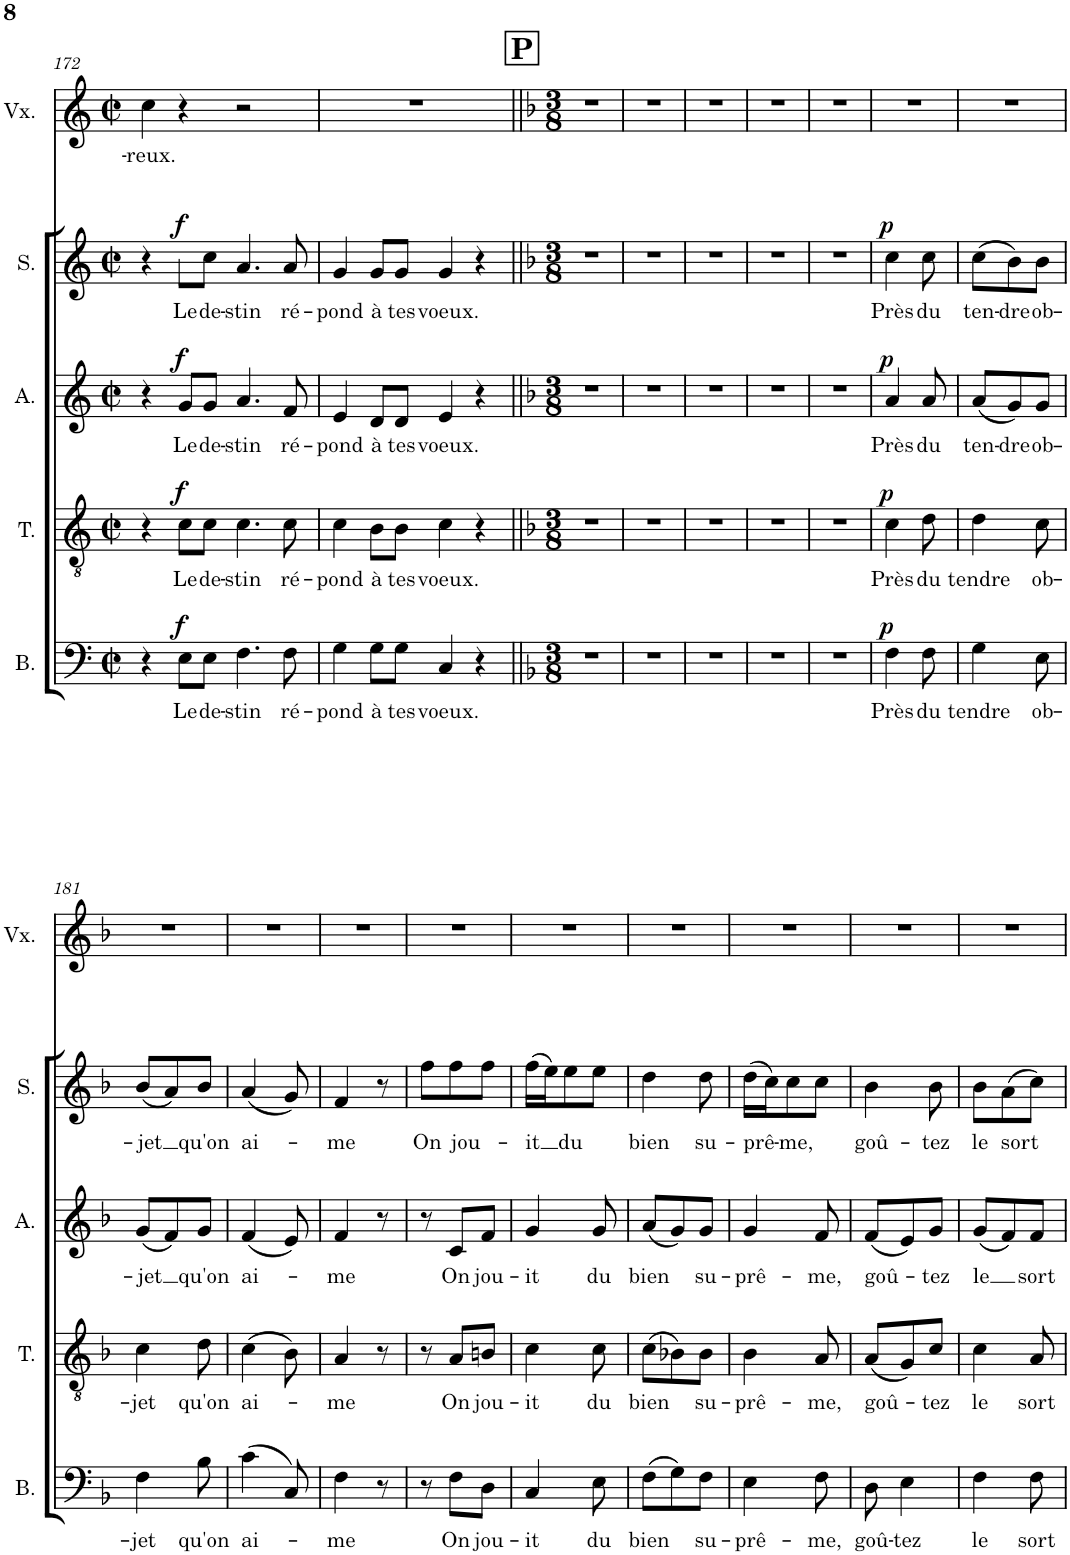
**kern	**text	**dynam	**kern	**text	**dynam	**kern	**text	**dynam	**kern	**text	**dynam	**kern	**text
*part5	*part5	*part5	*part4	*part4	*part4	*part3	*part3	*part3	*part2	*part2	*part2	*part1	*part1
*staff5	*staff5	*staff5	*staff4	*staff4	*staff4	*staff3	*staff3	*staff3	*staff2	*staff2	*staff2	*staff1	*staff1
*I"Bass	*	*	*I"Tenor	*	*	*I"Alto	*	*	*I"Soprano	*	*	*I"Voix	*
*I'B.	*	*	*I'T.	*	*	*I'A.	*	*	*I'S.	*	*	*I'Vx.	*
!!LO:PB:g=z
*clefF4	*	*	*clefGv2	*	*	*clefG2	*	*	*clefG2	*	*	*clefG2	*
*k[]	*	*	*k[]	*	*	*k[]	*	*	*k[]	*	*	*k[]	*
*M2/2	*	*	*M2/2	*	*	*M2/2	*	*	*M2/2	*	*	*M2/2	*
*met(c|)	*	*	*met(c|)	*	*	*met(c|)	*	*	*met(c|)	*	*	*met(c|)	*
=172	=172	=172	=172	=172	=172	=172	=172	=172	=172	=172	=172	=172	=172
!	!	!	!	!	!	!	!	!	!	!	!	!	!LO:LY:b
4r	.	.	4r	.	.	4r	.	.	4r	.	.	4cc\	-reux.
!	!LO:LY:b	!LO:DY:a	!	!LO:LY:b	!LO:DY:a	!	!LO:LY:b	!LO:DY:a	!	!LO:LY:b	!LO:DY:a	!	!
8E\L	Le	f	8c\L	Le	f	8g/L	Le	f	8cc\L	Le	f	4r	.
!	!LO:LY:b	!	!	!LO:LY:b	!	!	!LO:LY:b	!	!	!LO:LY:b	!	!	!
8E\J	de-	.	8c\J	de-	.	8g/J	de-	.	8cc\J	de-	.	.	.
!	!LO:LY:b	!	!	!LO:LY:b	!	!	!LO:LY:b	!	!	!LO:LY:b	!	!	!
4.F\	-stin	.	4.c\	-stin	.	4.a/	-stin	.	4.a/	-stin	.	2r	.
!	!LO:LY:b	!	!	!LO:LY:b	!	!	!LO:LY:b	!	!	!LO:LY:b	!	!	!
8F\	ré-	.	8c\	ré-	.	8f/	ré-	.	8a/	ré-	.	.	.
=173	=173	=173	=173	=173	=173	=173	=173	=173	=173	=173	=173	=173	=173
!	!LO:LY:b	!	!	!LO:LY:b	!	!	!LO:LY:b	!	!	!LO:LY:b	!	!	!
4G\	-pond	.	4c\	-pond	.	4e/	-pond	.	4g/	-pond	.	1r	.
!	!LO:LY:b	!	!	!LO:LY:b	!	!	!LO:LY:b	!	!	!LO:LY:b	!	!	!
8G\L	à	.	8B\L	à	.	8d/L	à	.	8g/L	à	.	.	.
!	!LO:LY:b	!	!	!LO:LY:b	!	!	!LO:LY:b	!	!	!LO:LY:b	!	!	!
8G\J	tes	.	8B\J	tes	.	8d/J	tes	.	8g/J	tes	.	.	.
!	!LO:LY:b	!	!	!LO:LY:b	!	!	!LO:LY:b	!	!	!LO:LY:b	!	!	!
4C/	voeux.	.	4c\	voeux.	.	4e/	voeux.	.	4g/	voeux.	.	.	.
4r	.	.	4r	.	.	4r	.	.	4r	.	.	.	.
!!LO:REH:place=s1:a:B:cj:fs=14:t=P
=174||	=174||	=174||	=174||	=174||	=174||	=174||	=174||	=174||	=174||	=174||	=174||	=174||	=174||
*k[b-]	*	*	*k[b-]	*	*	*k[b-]	*	*	*k[b-]	*	*	*k[b-]	*
*M3/8	*	*	*M3/8	*	*	*M3/8	*	*	*M3/8	*	*	*M3/8	*
4.r	.	.	4.r	.	.	4.r	.	.	4.r	.	.	4.r	.
=175	=175	=175	=175	=175	=175	=175	=175	=175	=175	=175	=175	=175	=175
4.r	.	.	4.r	.	.	4.r	.	.	4.r	.	.	4.r	.
=176	=176	=176	=176	=176	=176	=176	=176	=176	=176	=176	=176	=176	=176
4.r	.	.	4.r	.	.	4.r	.	.	4.r	.	.	4.r	.
=177	=177	=177	=177	=177	=177	=177	=177	=177	=177	=177	=177	=177	=177
4.r	.	.	4.r	.	.	4.r	.	.	4.r	.	.	4.r	.
=178	=178	=178	=178	=178	=178	=178	=178	=178	=178	=178	=178	=178	=178
4.r	.	.	4.r	.	.	4.r	.	.	4.r	.	.	4.r	.
=179	=179	=179	=179	=179	=179	=179	=179	=179	=179	=179	=179	=179	=179
!	!LO:LY:b	!LO:DY:a	!	!LO:LY:b	!LO:DY:a	!	!LO:LY:b	!LO:DY:a	!	!LO:LY:b	!LO:DY:a	!	!
4F\	Près	p	4c\	Près	p	4a/	Près	p	4cc\	Près	p	4.r	.
!	!LO:LY:b	!	!	!LO:LY:b	!	!	!LO:LY:b	!	!	!LO:LY:b	!	!	!
8F\	du	.	8d\	du	.	8a/	du	.	8cc\	du	.	.	.
=180	=180	=180	=180	=180	=180	=180	=180	=180	=180	=180	=180	=180	=180
!	!LO:LY:b	!	!	!LO:LY:b	!	!	!LO:LY:b	!	!	!LO:LY:b	!	!	!
4G\	tendre	.	4d\	tendre	.	(8a/L	ten-	.	(8cc\L	ten-	.	4.r	.
!	!	!	!	!	!	!	!LO:LY:b	!	!	!LO:LY:b	!	!	!
.	.	.	.	.	.	8g/)	-dre	.	8b-\)	-dre	.	.	.
!	!LO:LY:b	!	!	!LO:LY:b	!	!	!LO:LY:b	!	!	!LO:LY:b	!	!	!
8E\	ob-	.	8c\	ob-	.	8g/J	ob-	.	8b-\J	ob-	.	.	.
!!LO:LB:g=z
=181	=181	=181	=181	=181	=181	=181	=181	=181	=181	=181	=181	=181	=181
!	!LO:LY:b	!	!	!LO:LY:b	!	!	!LO:LY:b	!	!	!LO:LY:b	!	!	!
4F\	-jet	.	4c\	-jet	.	(8g/L	-jet	.	(8b-/L	-jet	.	4.r	.
.	.	.	.	.	.	8f/)	.	.	8a/)	.	.	.	.
!	!LO:LY:b	!	!	!LO:LY:b	!	!	!LO:LY:b	!	!	!LO:LY:b	!	!	!
8B-\	qu'on	.	8d\	qu'on	.	8g/J	qu'on	.	8b-/J	qu'on	.	.	.
=182	=182	=182	=182	=182	=182	=182	=182	=182	=182	=182	=182	=182	=182
!	!LO:LY:b	!	!	!LO:LY:b	!	!	!LO:LY:b	!	!	!LO:LY:b	!	!	!
(4c\	ai-	.	(4c\	ai-	.	(4f/	ai-	.	(4a/	ai-	.	4.r	.
8C/)	.	.	8B-\)	.	.	8e/)	.	.	8g/)	.	.	.	.
=183	=183	=183	=183	=183	=183	=183	=183	=183	=183	=183	=183	=183	=183
!	!LO:LY:b	!	!	!LO:LY:b	!	!	!LO:LY:b	!	!	!LO:LY:b	!	!	!
4F\	-me	.	4A/	-me	.	4f/	-me	.	4f/	-me	.	4.r	.
8r	.	.	8r	.	.	8r	.	.	8r	.	.	.	.
=184	=184	=184	=184	=184	=184	=184	=184	=184	=184	=184	=184	=184	=184
!	!	!	!	!	!	!	!	!	!	!LO:LY:b	!	!	!
8r	.	.	8r	.	.	8r	.	.	8ff\L	On	.	4.r	.
!	!LO:LY:b	!	!	!LO:LY:b	!	!	!LO:LY:b	!	!	!LO:LY:b	!	!	!
8F\L	On	.	8A/L	On	.	8c/L	On	.	8ff\	jou-	.	.	.
!	!LO:LY:b	!	!	!LO:LY:b	!	!	!LO:LY:b	!	!	!	!	!	!
8D\J	jou-	.	8Bn/J	jou-	.	8f/J	jou-	.	8ff\J	.	.	.	.
=185	=185	=185	=185	=185	=185	=185	=185	=185	=185	=185	=185	=185	=185
!	!LO:LY:b	!	!	!LO:LY:b	!	!	!LO:LY:b	!	!	!LO:LY:b	!	!	!
4C/	-it	.	4c\	-it	.	4g/	-it	.	(16ff\LL	-it	.	4.r	.
.	.	.	.	.	.	.	.	.	16ee\J)	.	.	.	.
!	!	!	!	!	!	!	!	!	!	!LO:LY:b	!	!	!
.	.	.	.	.	.	.	.	.	8ee\	du	.	.	.
!	!LO:LY:b	!	!	!LO:LY:b	!	!	!LO:LY:b	!	!	!	!	!	!
8E\	du	.	8c\	du	.	8g/	du	.	8ee\J	.	.	.	.
=186	=186	=186	=186	=186	=186	=186	=186	=186	=186	=186	=186	=186	=186
!	!LO:LY:b	!	!	!LO:LY:b	!	!	!LO:LY:b	!	!	!LO:LY:b	!	!	!
(8F\L	bien	.	(8c\L	bien	.	(8a/L	bien	.	4dd\	bien	.	4.r	.
8G\)	.	.	8B-X\)	.	.	8g/)	.	.	.	.	.	.	.
!	!LO:LY:b	!	!	!LO:LY:b	!	!	!LO:LY:b	!	!	!LO:LY:b	!	!	!
8F\J	su-	.	8B-\J	su-	.	8g/J	su-	.	8dd\	su-	.	.	.
=187	=187	=187	=187	=187	=187	=187	=187	=187	=187	=187	=187	=187	=187
!	!LO:LY:b	!	!	!LO:LY:b	!	!	!LO:LY:b	!	!	!LO:LY:b	!	!	!
4E\	-prê-	.	4B-\	-prê-	.	4g/	-prê-	.	(16dd\LL	-prê-	.	4.r	.
.	.	.	.	.	.	.	.	.	16cc\J)	.	.	.	.
!	!	!	!	!	!	!	!	!	!	!LO:LY:b	!	!	!
.	.	.	.	.	.	.	.	.	8cc\	-me,	.	.	.
!	!LO:LY:b	!	!	!LO:LY:b	!	!	!LO:LY:b	!	!	!	!	!	!
8F\	-me,	.	8A/	-me,	.	8f/	-me,	.	8cc\J	.	.	.	.
=188	=188	=188	=188	=188	=188	=188	=188	=188	=188	=188	=188	=188	=188
!	!LO:LY:b	!	!	!LO:LY:b	!	!	!LO:LY:b	!	!	!LO:LY:b	!	!	!
8D\	goû-	.	(8A/L	goû-	.	(8f/L	goû-	.	4b-\	goû-	.	4.r	.
!	!LO:LY:b	!	!	!	!	!	!	!	!	!	!	!	!
4E\	-tez	.	8G/)	.	.	8e/)	.	.	.	.	.	.	.
!	!	!	!	!LO:LY:b	!	!	!LO:LY:b	!	!	!LO:LY:b	!	!	!
.	.	.	8c/J	-tez	.	8g/J	-tez	.	8b-\	-tez	.	.	.
=189	=189	=189	=189	=189	=189	=189	=189	=189	=189	=189	=189	=189	=189
!	!LO:LY:b	!	!	!LO:LY:b	!	!	!LO:LY:b	!	!	!LO:LY:b	!	!	!
4F\	le	.	4c\	le	.	(8g/L	le	.	8b-\L	le	.	4.r	.
!	!	!	!	!	!	!	!	!	!	!LO:LY:b	!	!	!
.	.	.	.	.	.	8f/)	.	.	(8a\	sort	.	.	.
!	!LO:LY:b	!	!	!LO:LY:b	!	!	!LO:LY:b	!	!	!	!	!	!
8F\	sort	.	8A/	sort	.	8f/J	sort	.	8cc\J)	.	.	.	.
=	=	=	=	=	=	=	=	=	=	=	=	=	=
*-	*-	*-	*-	*-	*-	*-	*-	*-	*-	*-	*-	*-	*-
